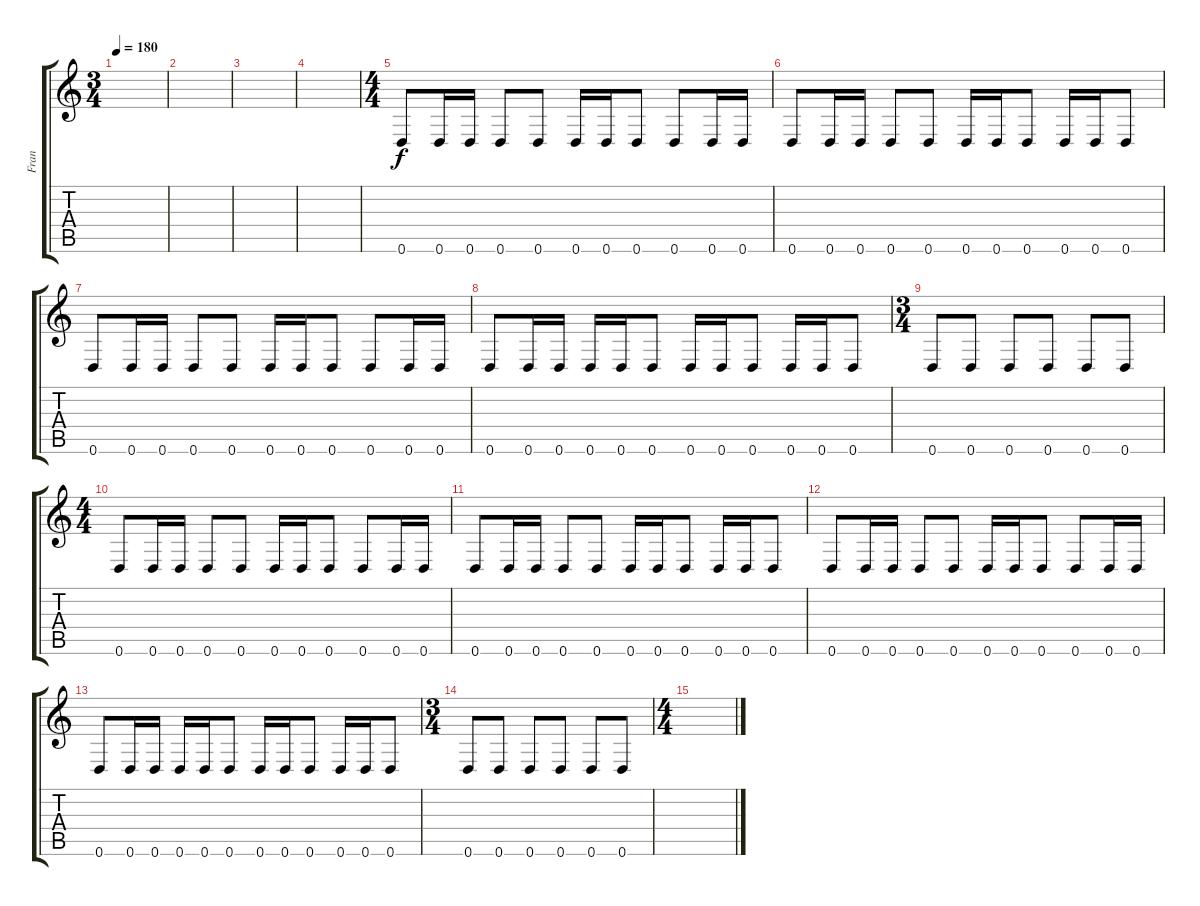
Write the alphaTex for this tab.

\track ("Fran" "Fran") {instrument electricbassfinger}
\staff {score tabs}
\tuning (D4 A3 F3 C3 G2 D2) {hide}
\ts (3 4)
\tempo 180
\clef g2
\ks c
|
|
|
|
\ts (4 4)
0.6.8 0.6.16 0.6.16 0.6.8 0.6.8 0.6.16 0.6.16 0.6.8 0.6.8 0.6.16 0.6.16 |
0.6.8 0.6.16 0.6.16 0.6.8 0.6.8 0.6.16 0.6.16 0.6.8 0.6.16 0.6.16 0.6.8 |
0.6.8 0.6.16 0.6.16 0.6.8 0.6.8 0.6.16 0.6.16 0.6.8 0.6.8 0.6.16 0.6.16 |
0.6.8 0.6.16 0.6.16 0.6.16 0.6.16 0.6.8 0.6.16 0.6.16 0.6.8 0.6.16 0.6.16 0.6.8 |
\ts (3 4)
0.6.8 0.6.8 0.6.8 0.6.8 0.6.8 0.6.8 |
\ts (4 4)
0.6.8 0.6.16 0.6.16 0.6.8 0.6.8 0.6.16 0.6.16 0.6.8 0.6.8 0.6.16 0.6.16 |
0.6.8 0.6.16 0.6.16 0.6.8 0.6.8 0.6.16 0.6.16 0.6.8 0.6.16 0.6.16 0.6.8 |
0.6.8 0.6.16 0.6.16 0.6.8 0.6.8 0.6.16 0.6.16 0.6.8 0.6.8 0.6.16 0.6.16 |
0.6.8 0.6.16 0.6.16 0.6.16 0.6.16 0.6.8 0.6.16 0.6.16 0.6.8 0.6.16 0.6.16 0.6.8 |
\ts (3 4)
0.6.8 0.6.8 0.6.8 0.6.8 0.6.8 0.6.8 |
\ts (4 4)
